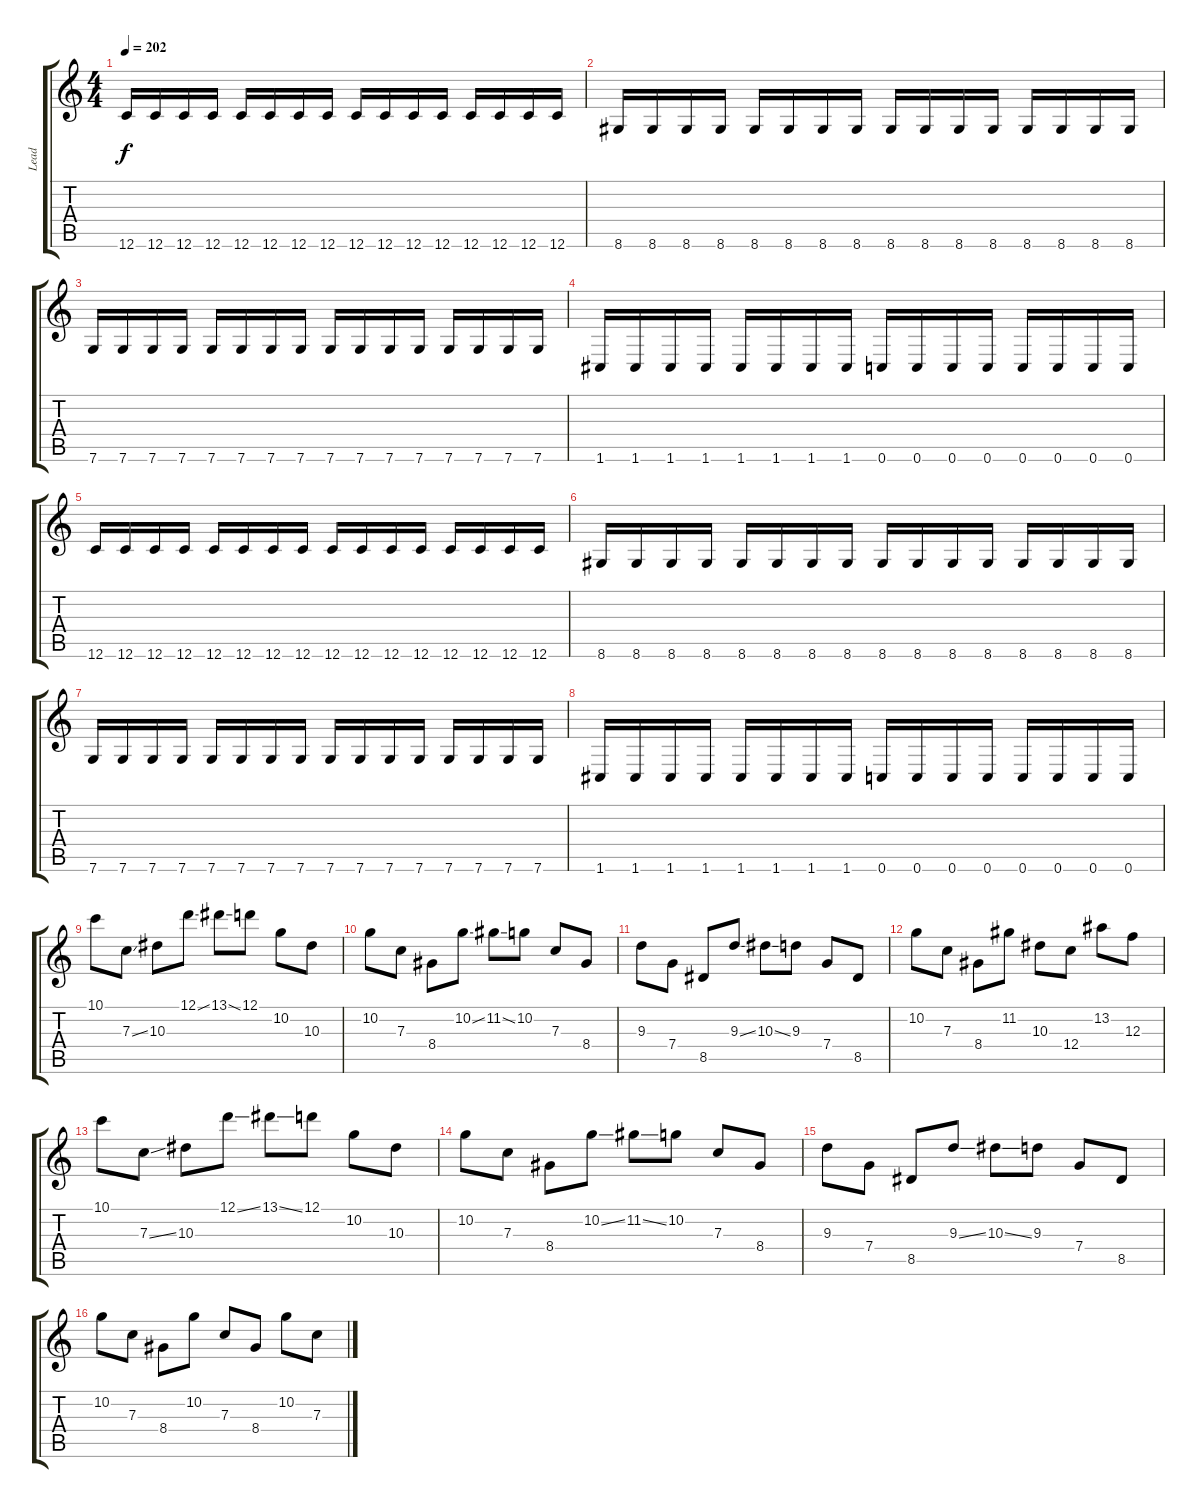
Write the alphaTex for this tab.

\track ("Lead" "Lead") {instrument distortionguitar}
\staff {score tabs}
\tuning (D4 A3 F3 C3 G2 C2) {hide}
\ts (4 4)
\tempo 202
\clef g2
\ks c
12.6.16{dy f instrument distortionguitar} 12.6.16 12.6.16 12.6.16 12.6.16 12.6.16 12.6.16 12.6.16 12.6.16 12.6.16 12.6.16 12.6.16 12.6.16 12.6.16 12.6.16 12.6.16 |
8.6.16 8.6.16 8.6.16 8.6.16 8.6.16 8.6.16 8.6.16 8.6.16 8.6.16 8.6.16 8.6.16 8.6.16 8.6.16 8.6.16 8.6.16 8.6.16 |
7.6.16 7.6.16 7.6.16 7.6.16 7.6.16 7.6.16 7.6.16 7.6.16 7.6.16 7.6.16 7.6.16 7.6.16 7.6.16 7.6.16 7.6.16 7.6.16 |
1.6.16 1.6.16 1.6.16 1.6.16 1.6.16 1.6.16 1.6.16 1.6.16 0.6.16 0.6.16 0.6.16 0.6.16 0.6.16 0.6.16 0.6.16 0.6.16 |
12.6.16 12.6.16 12.6.16 12.6.16 12.6.16 12.6.16 12.6.16 12.6.16 12.6.16 12.6.16 12.6.16 12.6.16 12.6.16 12.6.16 12.6.16 12.6.16 |
8.6.16 8.6.16 8.6.16 8.6.16 8.6.16 8.6.16 8.6.16 8.6.16 8.6.16 8.6.16 8.6.16 8.6.16 8.6.16 8.6.16 8.6.16 8.6.16 |
7.6.16 7.6.16 7.6.16 7.6.16 7.6.16 7.6.16 7.6.16 7.6.16 7.6.16 7.6.16 7.6.16 7.6.16 7.6.16 7.6.16 7.6.16 7.6.16 |
1.6.16 1.6.16 1.6.16 1.6.16 1.6.16 1.6.16 1.6.16 1.6.16 0.6.16 0.6.16 0.6.16 0.6.16 0.6.16 0.6.16 0.6.16 0.6.16 |
10.1.8 7.3{ss}.8 10.3.8 12.1{ss}.8 13.1{ss}.8 12.1.8 10.2.8 10.3.8 |
10.2.8 7.3.8 8.4.8 10.2{ss}.8 11.2{ss}.8 10.2.8 7.3.8 8.4.8 |
9.3.8 7.4.8 8.5.8 9.3{ss}.8 10.3{ss}.8 9.3.8 7.4.8 8.5.8 |
10.2.8 7.3.8 8.4.8 11.2.8 10.3.8 12.4.8 13.2.8 12.3.8 |
10.1.8 7.3{ss}.8 10.3.8 12.1{ss}.8 13.1{ss}.8 12.1.8 10.2.8 10.3.8 |
10.2.8 7.3.8 8.4.8 10.2{ss}.8 11.2{ss}.8 10.2.8 7.3.8 8.4.8 |
9.3.8 7.4.8 8.5.8 9.3{ss}.8 10.3{ss}.8 9.3.8 7.4.8 8.5.8 |
10.2.8 7.3.8 8.4.8 10.2.8 7.3.8 8.4.8 10.2.8 7.3.8
